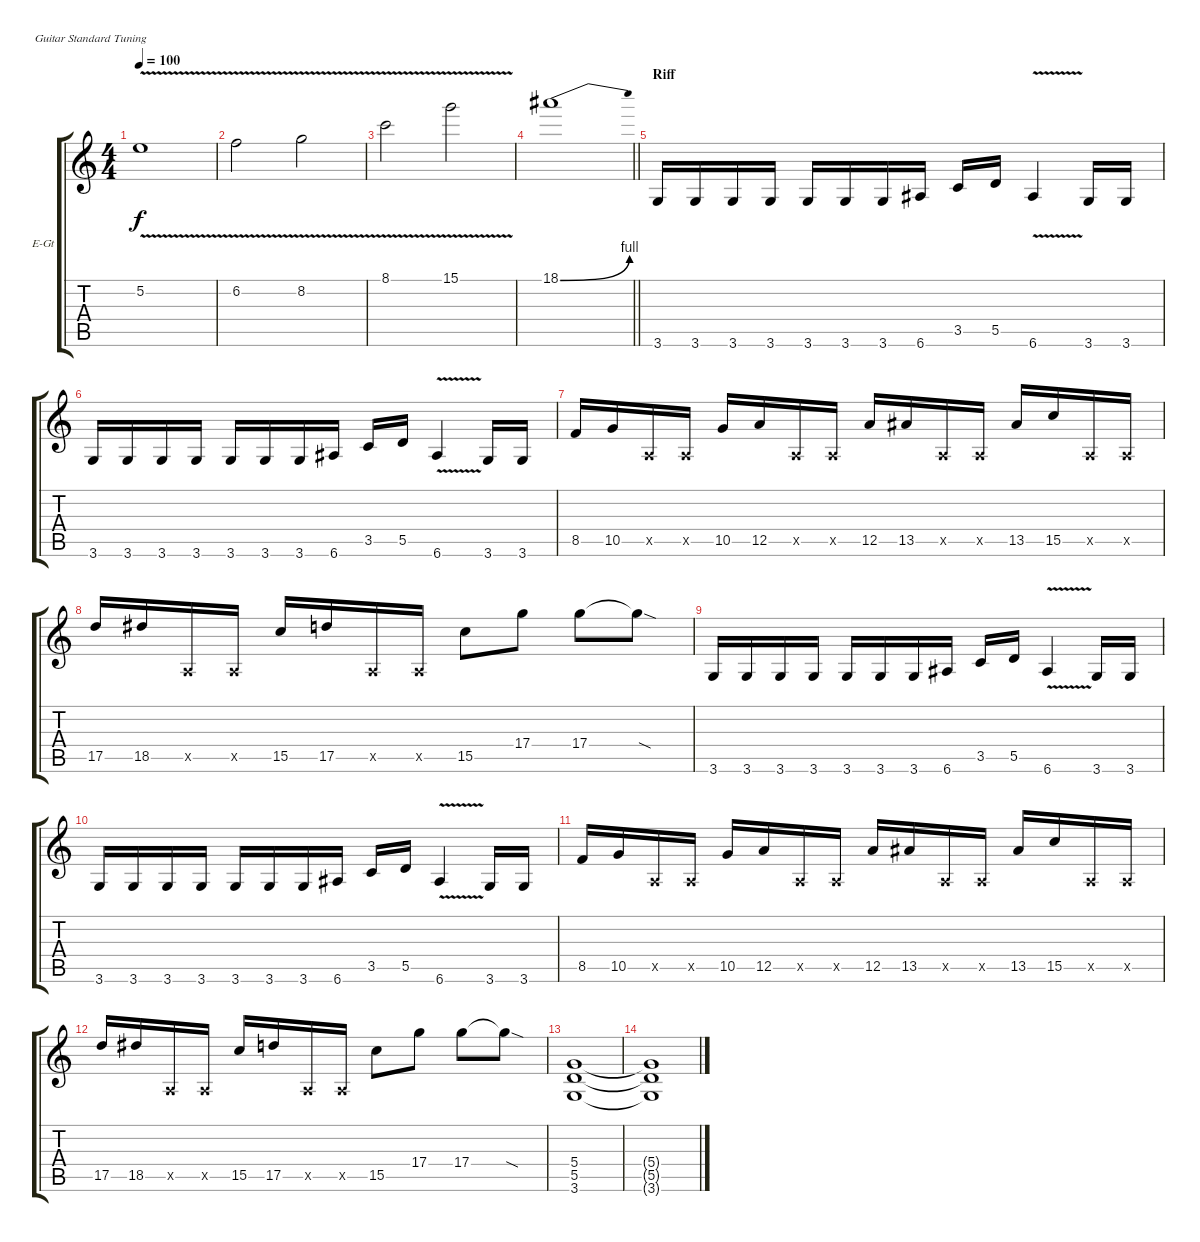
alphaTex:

\bracketExtendMode groupsimilarinstruments
\firstSystemTrackNameOrientation horizontal
\otherSystemsTrackNameOrientation horizontal
\track ("Guitar" "E-Gt") {solo instrument distortionguitar}
\staff {score tabs}
\tuning (E4 B3 G3 D3 A2 E2)
\ts (4 4)
\tempo 100
\clef g2
\ks c
5.2{v}.1{dy f} |
6.2{v}.2 8.2{v}.2 |
8.1{v}.2 15.1{v}.2 |
\barLineRight lightlight
18.1{be (bend 0 0 60 4)}.1 |
\section ("" "Riff")
3.6.16 3.6.16 3.6.16 3.6.16 3.6.16 3.6.16 3.6.16 6.6.16 3.5.16 5.5.16 6.6{v}.4 3.6.16 3.6.16 |
3.6.16 3.6.16 3.6.16 3.6.16 3.6.16 3.6.16 3.6.16 6.6.16 3.5.16 5.5.16 6.6{v}.4 3.6.16 3.6.16 |
8.5.16 10.5.16 0.5{x}.16 0.5{x}.16 10.5.16 12.5.16 0.5{x}.16 0.5{x}.16 12.5.16 13.5.16 0.5{x}.16 0.5{x}.16 13.5.16 15.5.16 0.5{x}.16 0.5{x}.16 |
17.5.16 18.5.16 0.5{x}.16 0.5{x}.16 15.5.16 17.5.16 0.5{x}.16 0.5{x}.16 15.5.8 17.4.8 17.4.8 17.4{sod t}.8 |
3.6.16 3.6.16 3.6.16 3.6.16 3.6.16 3.6.16 3.6.16 6.6.16 3.5.16 5.5.16 6.6{v}.4 3.6.16 3.6.16 |
3.6.16 3.6.16 3.6.16 3.6.16 3.6.16 3.6.16 3.6.16 6.6.16 3.5.16 5.5.16 6.6{v}.4 3.6.16 3.6.16 |
8.5.16 10.5.16 0.5{x}.16 0.5{x}.16 10.5.16 12.5.16 0.5{x}.16 0.5{x}.16 12.5.16 13.5.16 0.5{x}.16 0.5{x}.16 13.5.16 15.5.16 0.5{x}.16 0.5{x}.16 |
17.5.16 18.5.16 0.5{x}.16 0.5{x}.16 15.5.16 17.5.16 0.5{x}.16 0.5{x}.16 15.5.8 17.4.8 17.4.8 17.4{sod t}.8 |
(5.4 5.5 3.6).1 |
(5.4{t} 5.5{t} 3.6{t}).1
